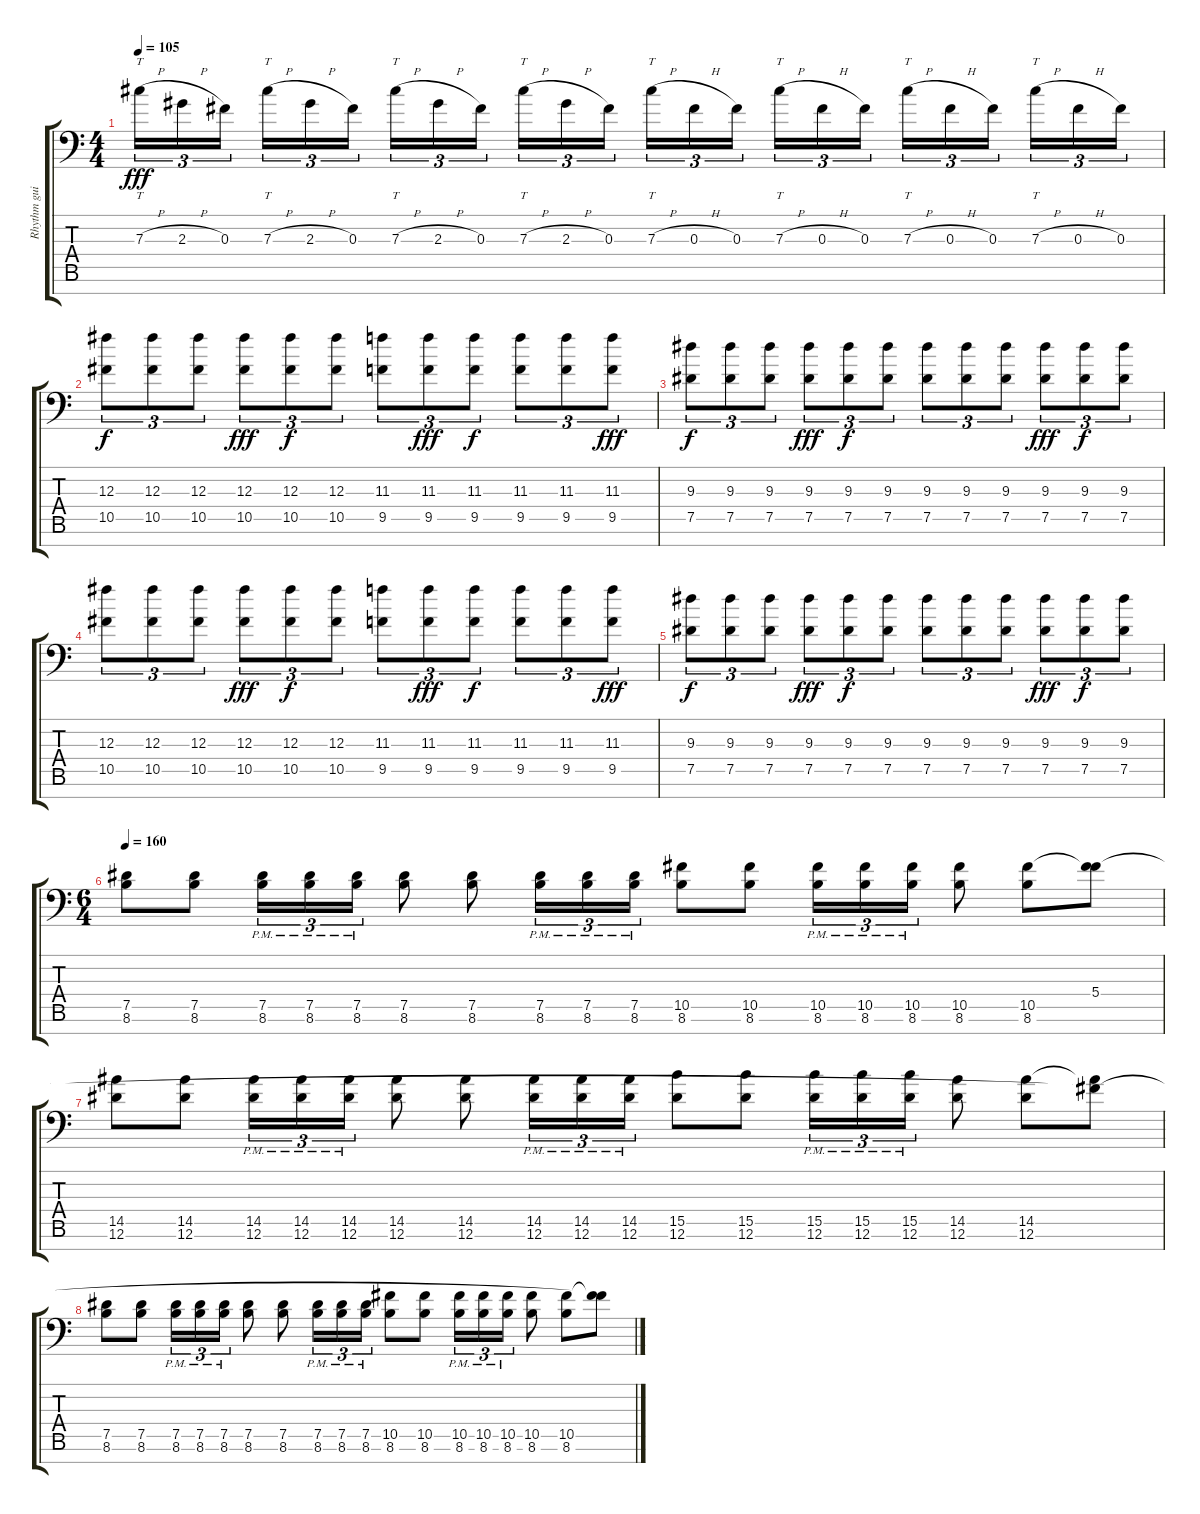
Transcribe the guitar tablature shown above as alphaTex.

\track ("Rhythm guitar" "Rhythm gui") {instrument distortionguitar}
\staff {score tabs}
\tuning (Eb4 Bb3 Gb3 Db3 Ab2 Eb2 Ab1) {hide}
\ts (4 4)
\tempo 105
\clef f4
\ks c
7.3{h}.16{tt tu (3 2) dy fff} 2.3{h}.16{tu (3 2)} 0.3.16{tu (3 2) beam splitsecondary} 7.3{h}.16{tt tu (3 2)} 2.3{h}.16{tu (3 2)} 0.3.16{tu (3 2)} 7.3{h}.16{tt tu (3 2)} 2.3{h}.16{tu (3 2)} 0.3.16{tu (3 2) beam splitsecondary} 7.3{h}.16{tt tu (3 2)} 2.3{h}.16{tu (3 2)} 0.3.16{tu (3 2)} 7.3{h}.16{tt tu (3 2)} 0.3{h}.16{tu (3 2)} 0.3.16{tu (3 2) beam splitsecondary} 7.3{h}.16{tt tu (3 2)} 0.3{h}.16{tu (3 2)} 0.3.16{tu (3 2)} 7.3{h}.16{tt tu (3 2)} 0.3{h}.16{tu (3 2)} 0.3.16{tu (3 2) beam splitsecondary} 7.3{h}.16{tt tu (3 2)} 0.3{h}.16{tu (3 2)} 0.3.16{tu (3 2)} |
(12.3 10.5).8{tu (3 2) dy f} (12.3 10.5).8{tu (3 2)} (12.3 10.5).8{tu (3 2)} (12.3 10.5).8{tu (3 2) dy fff} (12.3 10.5).8{tu (3 2) dy f} (12.3 10.5).8{tu (3 2)} (11.3 9.5).8{tu (3 2)} (11.3 9.5).8{tu (3 2) dy fff} (11.3 9.5).8{tu (3 2) dy f} (11.3 9.5).8{tu (3 2)} (11.3 9.5).8{tu (3 2)} (11.3 9.5).8{tu (3 2) dy fff} |
(9.3 7.5).8{tu (3 2) dy f} (9.3 7.5).8{tu (3 2)} (9.3 7.5).8{tu (3 2)} (9.3 7.5).8{tu (3 2) dy fff} (9.3 7.5).8{tu (3 2) dy f} (9.3 7.5).8{tu (3 2)} (9.3 7.5).8{tu (3 2)} (9.3 7.5).8{tu (3 2)} (9.3 7.5).8{tu (3 2)} (9.3 7.5).8{tu (3 2) dy fff} (9.3 7.5).8{tu (3 2) dy f} (9.3 7.5).8{tu (3 2)} |
(12.3 10.5).8{tu (3 2)} (12.3 10.5).8{tu (3 2)} (12.3 10.5).8{tu (3 2)} (12.3 10.5).8{tu (3 2) dy fff} (12.3 10.5).8{tu (3 2) dy f} (12.3 10.5).8{tu (3 2)} (11.3 9.5).8{tu (3 2)} (11.3 9.5).8{tu (3 2) dy fff} (11.3 9.5).8{tu (3 2) dy f} (11.3 9.5).8{tu (3 2)} (11.3 9.5).8{tu (3 2)} (11.3 9.5).8{tu (3 2) dy fff} |
(9.3 7.5).8{tu (3 2) dy f} (9.3 7.5).8{tu (3 2)} (9.3 7.5).8{tu (3 2)} (9.3 7.5).8{tu (3 2) dy fff} (9.3 7.5).8{tu (3 2) dy f} (9.3 7.5).8{tu (3 2)} (9.3 7.5).8{tu (3 2)} (9.3 7.5).8{tu (3 2)} (9.3 7.5).8{tu (3 2)} (9.3 7.5).8{tu (3 2) dy fff} (9.3 7.5).8{tu (3 2) dy f} (9.3 7.5).8{tu (3 2)} |
\ts (6 4)
\tempo 160
(7.5 8.6).8 (7.5 8.6).8 (7.5{pm} 8.6{pm}).16{tu (3 2)} (7.5{pm} 8.6{pm}).16{tu (3 2)} (7.5{pm} 8.6{pm}).16{tu (3 2)} (7.5 8.6).8 (7.5 8.6).8 (7.5{pm} 8.6{pm}).16{tu (3 2)} (7.5{pm} 8.6{pm}).16{tu (3 2)} (7.5{pm} 8.6{pm}).16{tu (3 2)} (10.5 8.6).8 (10.5 8.6).8 (10.5{pm} 8.6{pm}).16{tu (3 2)} (10.5{pm} 8.6{pm}).16{tu (3 2)} (10.5{pm} 8.6{pm}).16{tu (3 2)} (10.5 8.6).8 (10.5 8.6).8 (5.4 10.5{t}).8 |
(14.5 12.6).8 (14.5 12.6).8 (14.5{pm} 12.6{pm}).16{tu (3 2)} (14.5{pm} 12.6{pm}).16{tu (3 2)} (14.5{pm} 12.6{pm}).16{tu (3 2)} (14.5 12.6).8 (14.5 12.6).8 (14.5{pm} 12.6{pm}).16{tu (3 2)} (14.5{pm} 12.6{pm}).16{tu (3 2)} (14.5{pm} 12.6{pm}).16{tu (3 2)} (15.5 12.6).8 (15.5 12.6).8 (15.5{pm} 12.6{pm}).16{tu (3 2)} (15.5{pm} 12.6{pm}).16{tu (3 2)} (15.5{pm} 12.6{pm}).16{tu (3 2)} (14.5 12.6).8 (14.5 12.6).8 (5.4{t} 14.5{t}).8 |
(7.5 8.6).8 (7.5 8.6).8 (7.5{pm} 8.6{pm}).16{tu (3 2)} (7.5{pm} 8.6{pm}).16{tu (3 2)} (7.5{pm} 8.6{pm}).16{tu (3 2)} (7.5 8.6).8 (7.5 8.6).8 (7.5{pm} 8.6{pm}).16{tu (3 2)} (7.5{pm} 8.6{pm}).16{tu (3 2)} (7.5{pm} 8.6{pm}).16{tu (3 2)} (10.5 8.6).8 (10.5 8.6).8 (10.5{pm} 8.6{pm}).16{tu (3 2)} (10.5{pm} 8.6{pm}).16{tu (3 2)} (10.5{pm} 8.6{pm}).16{tu (3 2)} (10.5 8.6).8 (10.5 8.6).8 (5.4{t} 10.5{t}).8
